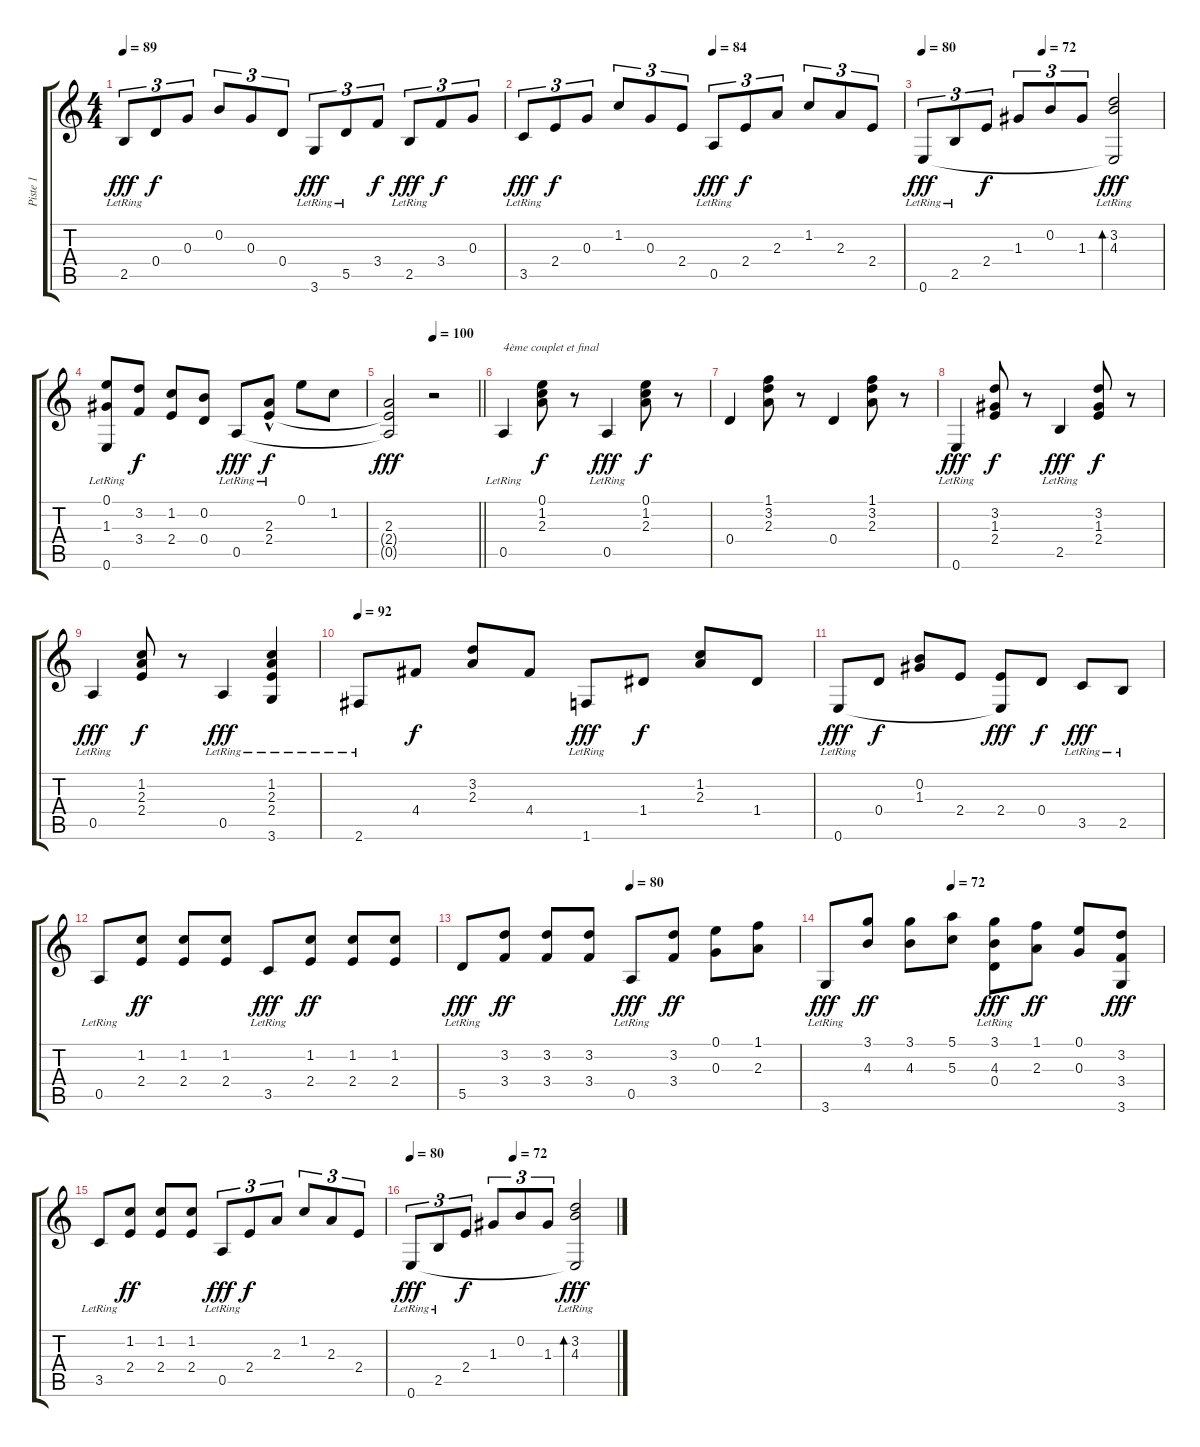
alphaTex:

\track ("Piste 1" "Piste 1") {instrument acousticguitarnylon}
\staff {score tabs}
\tuning (E4 B3 G3 D3 A2 E2) {hide}
\ts (4 4)
\tempo 89
\clef g2
\ks c
2.5{lr}.8{tu (3 2) dy fff} 0.4.8{tu (3 2) dy f} 0.3.8{tu (3 2)} 0.2.8{tu (3 2)} 0.3.8{tu (3 2)} 0.4.8{tu (3 2)} 3.6{lr}.8{tu (3 2) dy fff} 5.5{lr}.8{tu (3 2)} 3.4.8{tu (3 2) dy f} 2.5{lr}.8{tu (3 2) dy fff} 3.4.8{tu (3 2) dy f} 0.3.8{tu (3 2)} |
\tempo (84 0.5)
3.5{lr}.8{tu (3 2) dy fff} 2.4.8{tu (3 2) dy f} 0.3.8{tu (3 2)} 1.2.8{tu (3 2)} 0.3.8{tu (3 2)} 2.4.8{tu (3 2)} 0.5{lr}.8{tu (3 2) dy fff} 2.4.8{tu (3 2) dy f} 2.3.8{tu (3 2)} 1.2.8{tu (3 2)} 2.3.8{tu (3 2)} 2.4.8{tu (3 2)} |
\tempo 80
\tempo (72 0.5)
0.6{lr}.8{tu (3 2) dy fff} 2.5{lr}.8{tu (3 2)} 2.4.8{tu (3 2) dy f} 1.3.8{tu (3 2)} 0.2.8{tu (3 2)} 1.3.8{tu (3 2)} (3.2{lr} 4.3{lr} 0.6{t}).2{bd 480 dy fff} |
(0.1 1.3 0.6{lr}).8 (3.2 3.4).8{dy f} (1.2 2.4).8 (0.2 0.4).8 0.5{lr}.8{dy fff} (2.3{hac lr} 2.4{hac lr}).8{dy f} 0.1.8 1.2.8 |
\tempo (100 0.5)
\barLineRight lightlight
(2.3 2.4{t} 0.5{t}).2{dy fff} r.2 |
0.5{lr}.4{txt "4ème couplet et final"} (0.1 1.2 2.3).8{dy f} r.8 0.5{lr}.4{dy fff} (0.1 1.2 2.3).8{dy f} r.8 |
0.4.4 (1.1 3.2 2.3).8 r.8 0.4.4 (1.1 3.2 2.3).8 r.8 |
0.6{lr}.4{dy fff} (3.2 1.3 2.4).8{dy f} r.8 2.5{lr}.4{dy fff} (3.2 1.3 2.4).8{dy f} r.8 |
0.5{lr}.4{dy fff} (1.2 2.3 2.4).8{dy f} r.8 0.5{lr}.4{dy fff} (1.2 2.3 2.4 3.6{lr}).4 |
\tempo 92
2.6{lr}.8 4.4.8{dy f} (3.2 2.3).8 4.4.8 1.6{lr}.8{dy fff} 1.4.8{dy f} (1.2 2.3).8 1.4.8 |
0.6{lr}.8{dy fff} 0.4.8{dy f} (0.2 1.3).8 2.4.8 (2.4 0.6{t}).8{dy fff} 0.4.8{dy f} 3.5{lr}.8{dy fff} 2.5{lr}.8 |
0.5{lr}.8 (1.2 2.4).8{dy ff} (1.2 2.4).8 (1.2 2.4).8 3.5{lr}.8{dy fff} (1.2 2.4).8{dy ff} (1.2 2.4).8 (1.2 2.4).8 |
\tempo (80 0.5)
5.5{lr}.8{dy fff} (3.2 3.4).8{dy ff} (3.2 3.4).8 (3.2 3.4).8 0.5{lr}.8{dy fff} (3.2 3.4).8{dy ff} (0.1 0.3).8 (1.1 2.3).8 |
\tempo (72 0.375)
3.6{lr}.8{dy fff} (3.1 4.3).8{dy ff} (3.1 4.3).8 (5.1 5.3).8 (3.1 4.3 0.4{lr}).8{dy fff} (1.1 2.3).8{dy ff} (0.1 0.3).8 (3.2 3.4 3.6).8{dy fff} |
3.5{lr}.8 (1.2 2.4).8{dy ff} (1.2 2.4).8 (1.2 2.4).8 0.5{lr}.8{tu (3 2) dy fff} 2.4.8{tu (3 2) dy f} 2.3.8{tu (3 2)} 1.2.8{tu (3 2)} 2.3.8{tu (3 2)} 2.4.8{tu (3 2)} |
\tempo 80
\tempo (72 0.5)
0.6{lr}.8{tu (3 2) dy fff} 2.5{lr}.8{tu (3 2)} 2.4.8{tu (3 2) dy f} 1.3.8{tu (3 2)} 0.2.8{tu (3 2)} 1.3.8{tu (3 2)} (3.2{lr} 4.3{lr} 0.6{t}).2{bd 480 dy fff}
